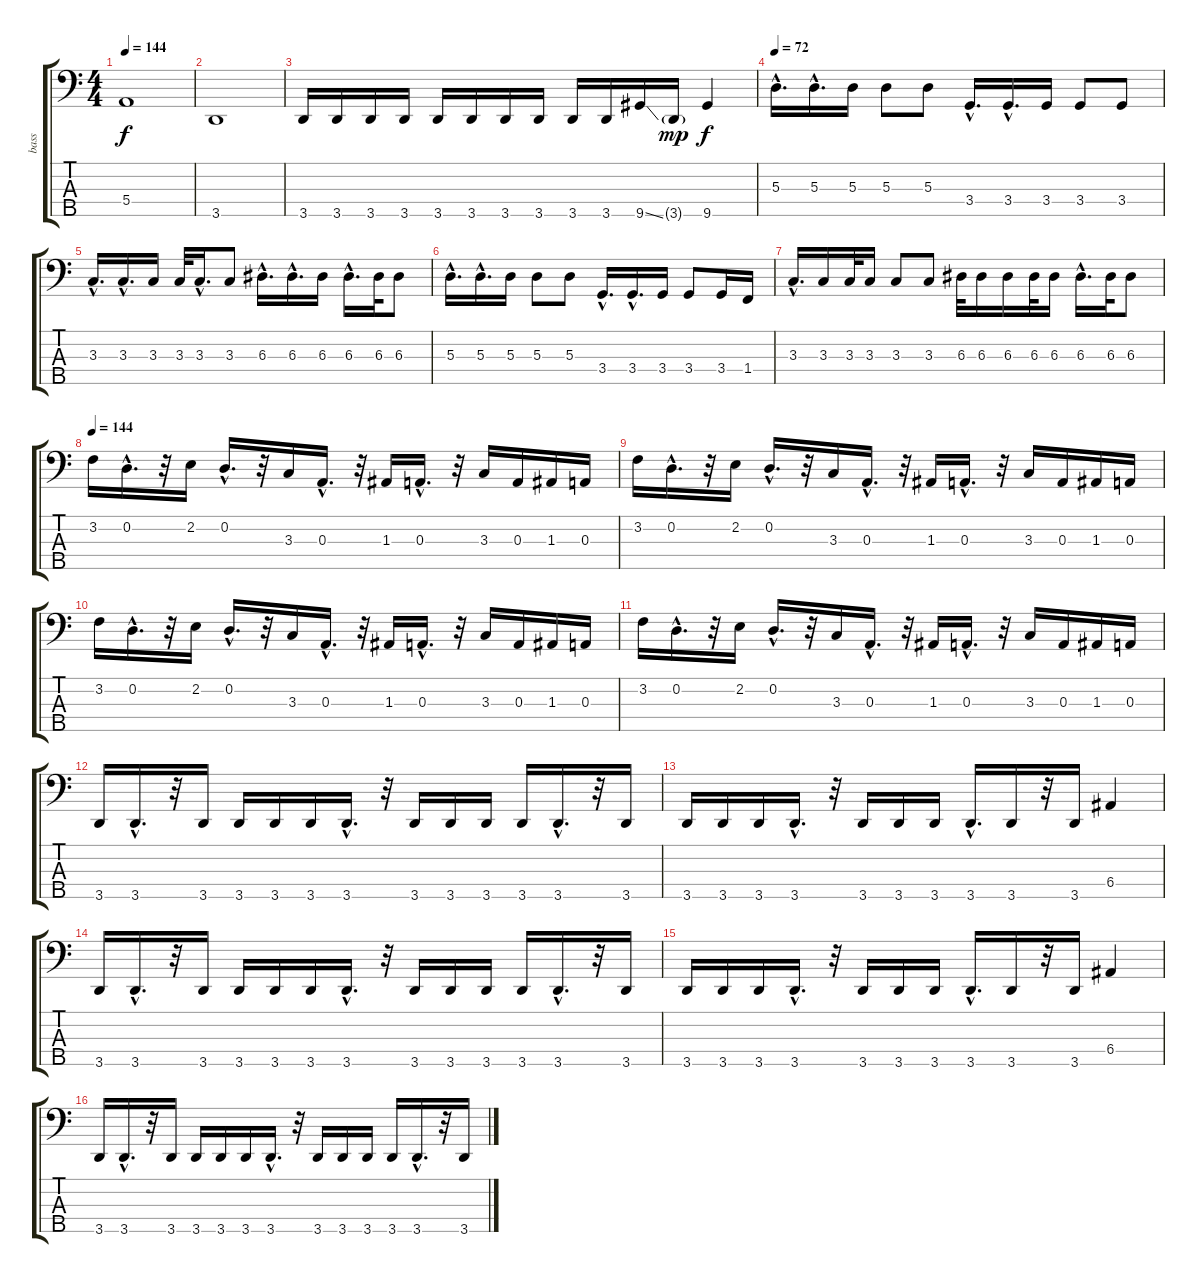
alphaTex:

\track ("bass" "bass") {instrument electricbassfinger}
\staff {score tabs}
\tuning (G2 D2 A1 E1 B0) {hide}
\ts (4 4)
\tempo 144
\clef f4
\ks c
5.4.1{dy f} |
3.5.1 |
3.5.16 3.5.16 3.5.16 3.5.16 3.5.16 3.5.16 3.5.16 3.5.16 3.5.16 3.5.16 9.5{ss}.16 3.5{g}.16{dy mp} 9.5.4{dy f} |
\tempo 72
5.3{hac}.16{d} 5.3{hac}.16{d} 5.3.16 5.3.8 5.3.8 3.4{hac}.16{d} 3.4{hac}.16{d} 3.4.16 3.4.8 3.4.8 |
3.3{hac}.16{d} 3.3{hac}.16{d} 3.3.16 3.3.32 3.3{hac}.16{d} 3.3.8 6.3{hac}.16{d} 6.3{hac}.16{d} 6.3.16 6.3{hac}.16{d} 6.3.32 6.3.8 |
5.3{hac}.16{d} 5.3{hac}.16{d} 5.3.16 5.3.8 5.3.8 3.4{hac}.16{d} 3.4{hac}.16{d} 3.4.16 3.4.8 3.4.16 1.4.16 |
3.3{hac}.16{d} 3.3.16 3.3.32 3.3.16 3.3.8 3.3.8 6.3.32 6.3.16 6.3.16 6.3.32 6.3.16 6.3{hac}.16{d} 6.3.32 6.3.8 |
\tempo 144
3.2.16 0.2{hac}.16{d} r.32 2.2.16 0.2{hac}.16{d} r.32 3.3.16 0.3{hac}.16{d} r.32 1.3.16 0.3{hac}.16{d} r.32 3.3.16 0.3.16 1.3.16 0.3.16 |
3.2.16 0.2{hac}.16{d} r.32 2.2.16 0.2{hac}.16{d} r.32 3.3.16 0.3{hac}.16{d} r.32 1.3.16 0.3{hac}.16{d} r.32 3.3.16 0.3.16 1.3.16 0.3.16 |
3.2.16 0.2{hac}.16{d} r.32 2.2.16 0.2{hac}.16{d} r.32 3.3.16 0.3{hac}.16{d} r.32 1.3.16 0.3{hac}.16{d} r.32 3.3.16 0.3.16 1.3.16 0.3.16 |
3.2.16 0.2{hac}.16{d} r.32 2.2.16 0.2{hac}.16{d} r.32 3.3.16 0.3{hac}.16{d} r.32 1.3.16 0.3{hac}.16{d} r.32 3.3.16 0.3.16 1.3.16 0.3.16 |
3.5.16 3.5{hac}.16{d} r.32 3.5.16 3.5.16 3.5.16 3.5.16 3.5{hac}.16{d} r.32 3.5.16 3.5.16 3.5.16 3.5.16 3.5{hac}.16{d} r.32 3.5.16 |
3.5.16 3.5.16 3.5.16 3.5{hac}.16{d} r.32 3.5.16 3.5.16 3.5.16 3.5{hac}.16{d} 3.5.16 r.32 3.5.16 6.4.4 |
3.5.16 3.5{hac}.16{d} r.32 3.5.16 3.5.16 3.5.16 3.5.16 3.5{hac}.16{d} r.32 3.5.16 3.5.16 3.5.16 3.5.16 3.5{hac}.16{d} r.32 3.5.16 |
3.5.16 3.5.16 3.5.16 3.5{hac}.16{d} r.32 3.5.16 3.5.16 3.5.16 3.5{hac}.16{d} 3.5.16 r.32 3.5.16 6.4.4 |
3.5.16 3.5{hac}.16{d} r.32 3.5.16 3.5.16 3.5.16 3.5.16 3.5{hac}.16{d} r.32 3.5.16 3.5.16 3.5.16 3.5.16 3.5{hac}.16{d} r.32 3.5.16
